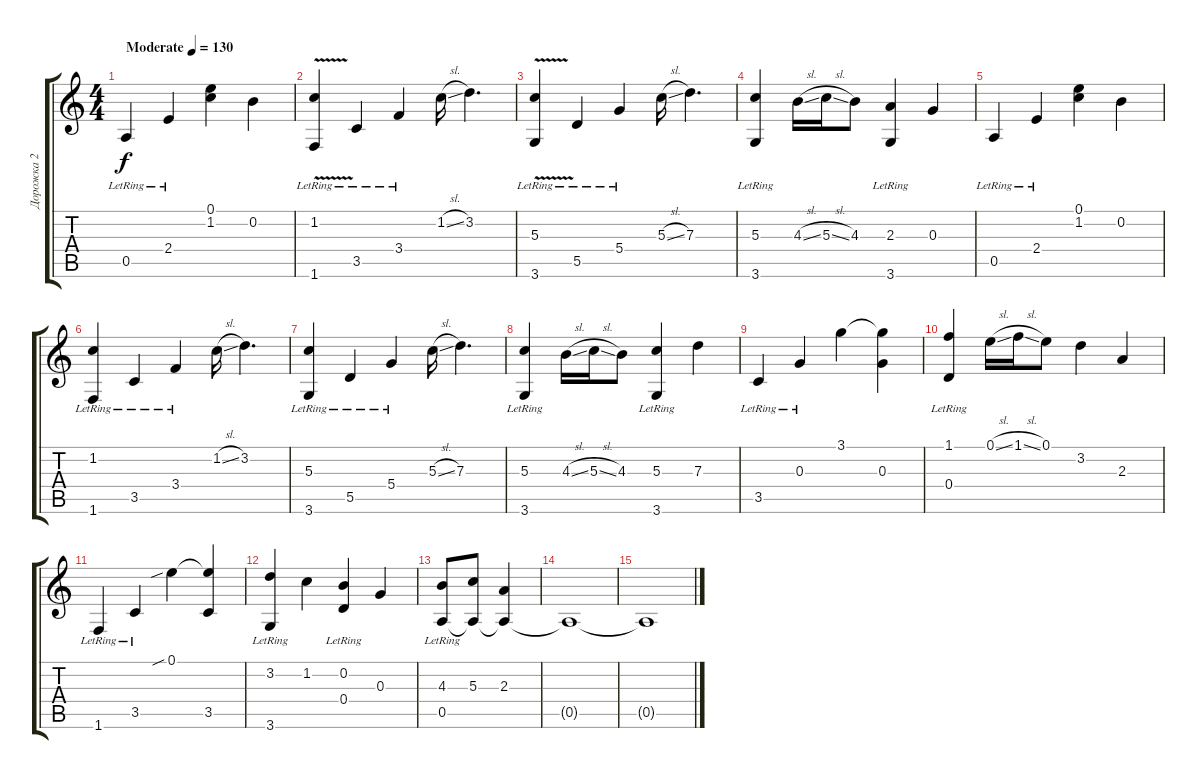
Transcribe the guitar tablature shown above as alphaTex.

\track ("Дорожка 2" "Дорожка 2") {instrument acousticguitarsteel}
\staff {score tabs}
\tuning (E4 B3 G3 D3 A2 E2) {hide}
\ts (4 4)
\tempo (130 "Moderate")
\clef g2
\ks c
0.5{lr}.4{dy f instrument acousticguitarsteel} 2.4{lr}.4 (0.1 1.2).4 0.2.4 |
(1.2{v} 1.6{lr}).4 3.5{lr}.4 3.4{lr}.4 1.2{sl}.16 3.2.4{d} |
(5.3{v} 3.6{lr}).4 5.5{lr}.4 5.4{lr}.4 5.3{sl}.16 7.3.4{d} |
(5.3 3.6{lr}).4 4.3{sl}.16 5.3{sl}.16 4.3.8 (2.3 3.6{lr}).4 0.3.4 |
0.5{lr}.4 2.4{lr}.4 (0.1 1.2).4 0.2.4 |
(1.2 1.6{lr}).4 3.5{lr}.4 3.4{lr}.4 1.2{sl}.16 3.2.4{d} |
(5.3 3.6{lr}).4 5.5{lr}.4 5.4{lr}.4 5.3{sl}.16 7.3.4{d} |
(5.3 3.6{lr}).4 4.3{sl}.16 5.3{sl}.16 4.3.8 (5.3 3.6{lr}).4 7.3.4 |
3.5{lr}.4 0.3{lr}.4 3.1.4 (3.1{t} 0.3).4 |
(1.1 0.4{lr}).4 0.1{sl}.16 1.1{sl}.16 0.1.8 3.2.4 2.3.4 |
1.6{lr}.4 3.5{lr}.4 0.1{sib}.4 (0.1{t} 3.5).4 |
(3.2 3.6{lr}).4 1.2.4 (0.2 0.4{lr}).4 0.3.4 |
(4.3 0.5{lr}).8 (5.3 0.5{t}).8 (2.3 0.5{t}).4 |
0.5{t}.1 |
0.5{t}.1
